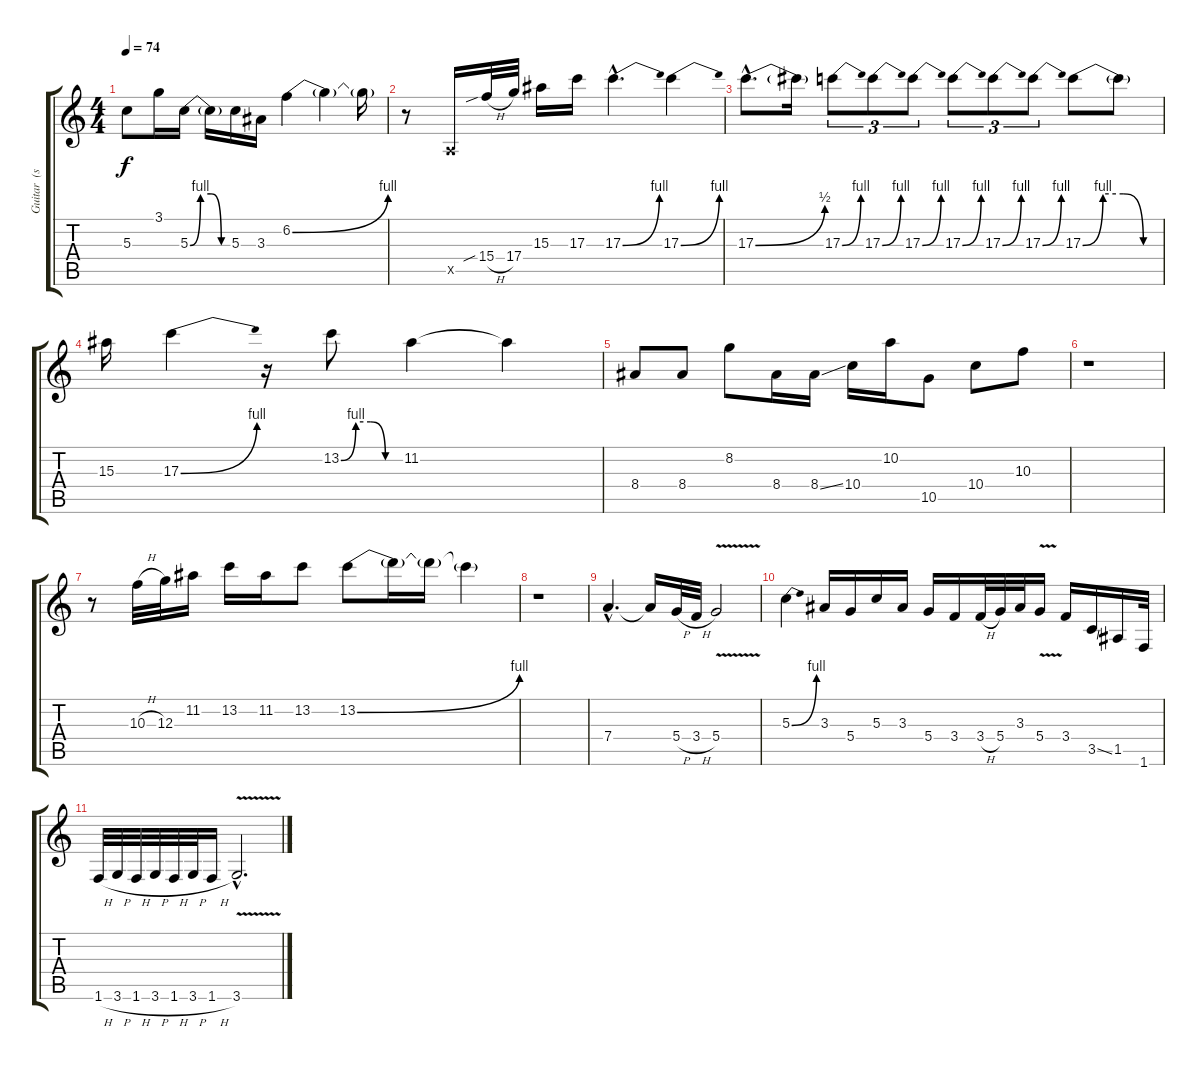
\track ("Guitar  (solo)" "Guitar  (s") {instrument distortionguitar}
\staff {score tabs}
\tuning (E4 B3 G3 D3 A2 E2) {hide}
\ts (4 4)
\tempo 74
\clef g2
\ks c
5.3{t}.8{dy f} 3.1.16 5.3{be (custom 0 0 15 4 30 4 45 0 60 0)}.16 5.3{t}.16 5.3.16 3.3.16 6.2{be (bend 0 0 60 4)}.4 6.2{t}.4 6.2{t}.16 |
r.8 0.5{x}.16 15.4{sib h}.32 17.4.32 15.3.16 17.3.16 17.3{be (bend 0 0 60 4) hac}.4{d} 17.3{be (bend 0 0 60 4)}.4 |
17.3{be (bend 0 0 60 2) hac}.8{d} 17.3{t}.16 17.3{be (bend 0 0 60 4)}.8{tu (3 2)} 17.3{be (bend 0 0 60 4)}.8{tu (3 2)} 17.3{be (bend 0 0 60 4)}.8{tu (3 2)} 17.3{be (bend 0 0 60 4)}.8{tu (3 2)} 17.3{be (bend 0 0 60 4)}.8{tu (3 2)} 17.3{be (bend 0 0 60 4)}.8{tu (3 2)} 17.3{be (custom 0 0 15 4 30 4 45 0 60 0)}.8 17.3{t}.8 |
15.3.16 17.3{be (bend 0 0 60 4)}.4 r.16 13.2{be (custom 0 0 15 4 30 4 45 0 60 0)}.8 11.2.4 11.2{t}.4 |
8.4.8 8.4.8 8.2.8 8.4.16 8.4{ss}.16 10.4.16 10.2.16 10.5.8 10.4.8 10.3.8 |
r.1 |
r.8 10.3{h}.32 12.3.32 11.2.16 13.2.16 11.2.16 13.2.8 13.2{be (bend 0 0 60 4)}.8 13.2{t}.16 13.2{t}.16 13.2{t}.4 |
r.1 |
7.4{hac}.4{d} 7.4{t}.16 5.4{h}.32 3.4{h}.32 5.4{v}.2 |
5.3{be (bend 0 0 60 4)}.4 3.3.16 5.4.16 5.3.16 3.3.16 5.4.16 3.4.16 3.4{h}.32 5.4.32 3.3.32 5.4{v}.16 3.4.16 3.5{ss}.16 1.5.16 1.6.32 |
1.6{h}.32 3.6{h}.32 1.6{h}.32 3.6{h}.32 1.6{h}.32 3.6{h}.32 1.6{h}.16 3.6{v hac}.2{d}
